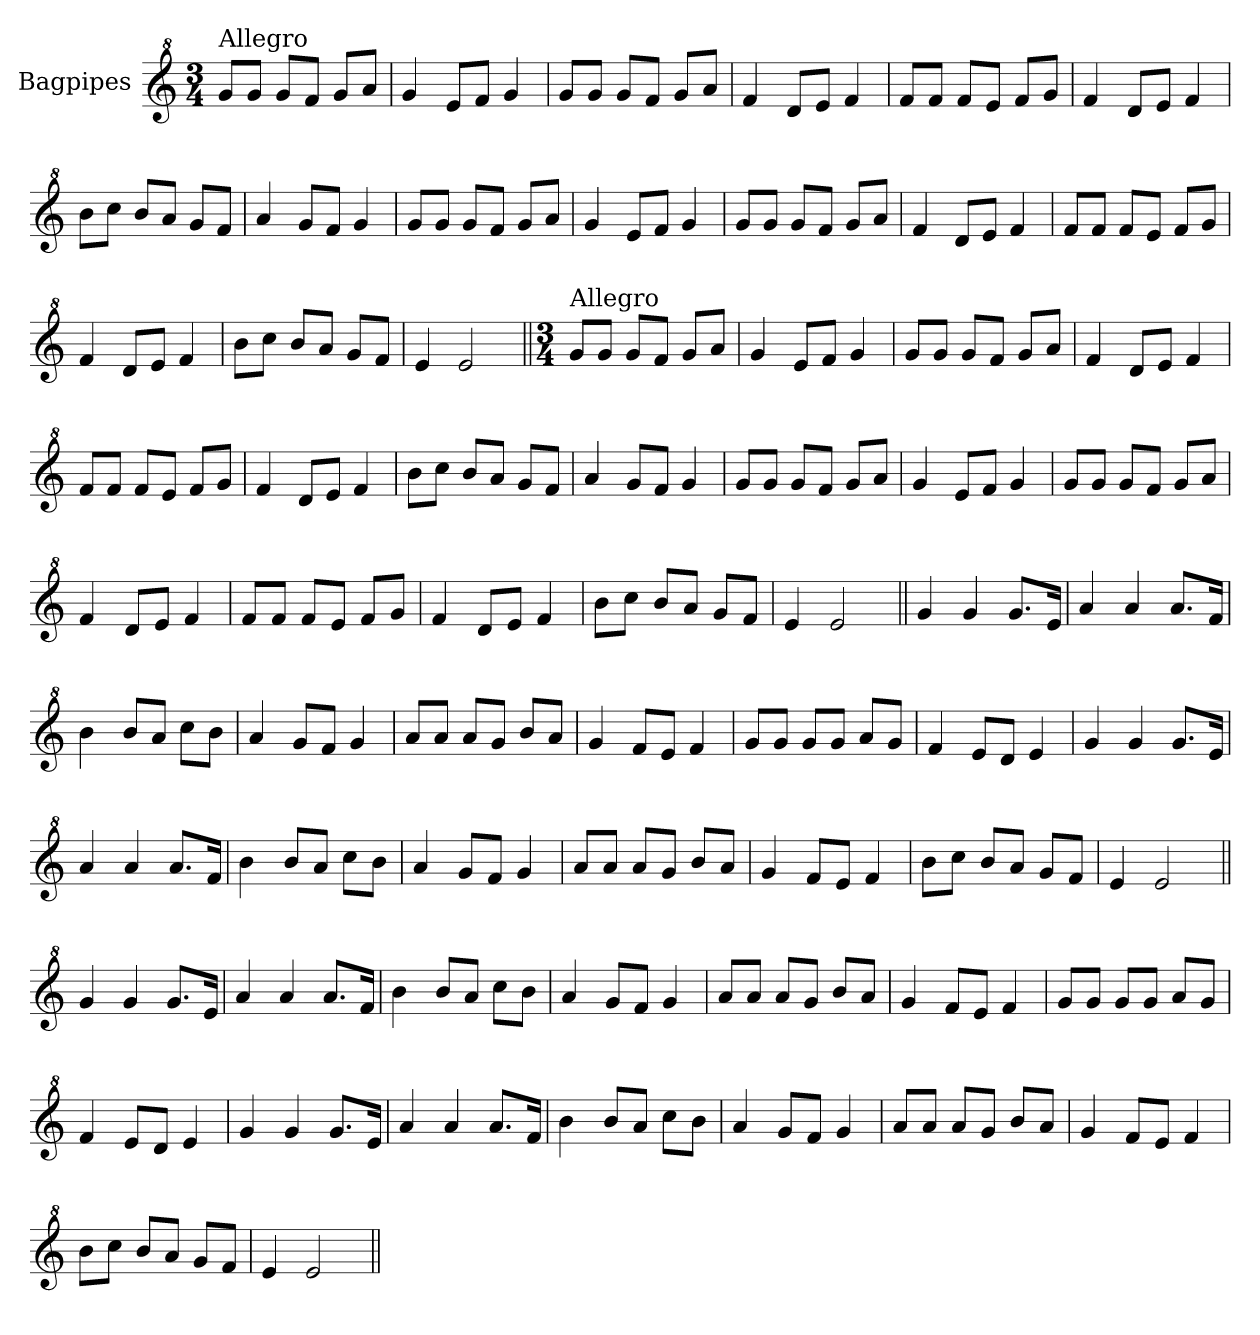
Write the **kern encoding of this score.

**kern
*part1
*staff1
*I"Bagpipes
*I'Bag
*clefG^2
*k[]
*M3/4
=1
!LO:TX:a:t=Allegro
8ggL
8ggJ
8ggL
8ffJ
8ggL
8aaJ
=
4gg
8eeL
8ffJ
4gg
=
8ggL
8ggJ
8ggL
8ffJ
8ggL
8aaJ
=
4ff
8ddL
8eeJ
4ff
=
8ffL
8ffJ
8ffL
8eeJ
8ffL
8ggJ
=
4ff
8ddL
8eeJ
4ff
=
8bbL
8cccJ
8bbL
8aaJ
8ggL
8ffJ
=
4aa
8ggL
8ffJ
4gg
=
8ggL
8ggJ
8ggL
8ffJ
8ggL
8aaJ
=
4gg
8eeL
8ffJ
4gg
=
8ggL
8ggJ
8ggL
8ffJ
8ggL
8aaJ
=
4ff
8ddL
8eeJ
4ff
=
8ffL
8ffJ
8ffL
8eeJ
8ffL
8ggJ
=
4ff
8ddL
8eeJ
4ff
=
8bbL
8cccJ
8bbL
8aaJ
8ggL
8ffJ
=
4ee
2ee
=||
*M3/4
!LO:TX:a:t=Allegro
8ggL
8ggJ
8ggL
8ffJ
8ggL
8aaJ
=
4gg
8eeL
8ffJ
4gg
=
8ggL
8ggJ
8ggL
8ffJ
8ggL
8aaJ
=
4ff
8ddL
8eeJ
4ff
=
8ffL
8ffJ
8ffL
8eeJ
8ffL
8ggJ
=
4ff
8ddL
8eeJ
4ff
=
8bbL
8cccJ
8bbL
8aaJ
8ggL
8ffJ
=
4aa
8ggL
8ffJ
4gg
=
8ggL
8ggJ
8ggL
8ffJ
8ggL
8aaJ
=
4gg
8eeL
8ffJ
4gg
=
8ggL
8ggJ
8ggL
8ffJ
8ggL
8aaJ
=
4ff
8ddL
8eeJ
4ff
=
8ffL
8ffJ
8ffL
8eeJ
8ffL
8ggJ
=
4ff
8ddL
8eeJ
4ff
=
8bbL
8cccJ
8bbL
8aaJ
8ggL
8ffJ
=
4ee
2ee
=||
4gg
4gg
8.ggL
16eeJk
=
4aa
4aa
8.aaL
16ffJk
=
4bb
8bbL
8aaJ
8cccL
8bbJ
=
4aa
8ggL
8ffJ
4gg
=
8aaL
8aaJ
8aaL
8ggJ
8bbL
8aaJ
=
4gg
8ffL
8eeJ
4ff
=
8ggL
8ggJ
8ggL
8ggJ
8aaL
8ggJ
=
4ff
8eeL
8ddJ
4ee
=
4gg
4gg
8.ggL
16eeJk
=
4aa
4aa
8.aaL
16ffJk
=
4bb
8bbL
8aaJ
8cccL
8bbJ
=
4aa
8ggL
8ffJ
4gg
=
8aaL
8aaJ
8aaL
8ggJ
8bbL
8aaJ
=
4gg
8ffL
8eeJ
4ff
=
8bbL
8cccJ
8bbL
8aaJ
8ggL
8ffJ
=
4ee
2ee
=||
4gg
4gg
8.ggL
16eeJk
=
4aa
4aa
8.aaL
16ffJk
=
4bb
8bbL
8aaJ
8cccL
8bbJ
=
4aa
8ggL
8ffJ
4gg
=
8aaL
8aaJ
8aaL
8ggJ
8bbL
8aaJ
=
4gg
8ffL
8eeJ
4ff
=
8ggL
8ggJ
8ggL
8ggJ
8aaL
8ggJ
=
4ff
8eeL
8ddJ
4ee
=
4gg
4gg
8.ggL
16eeJk
=
4aa
4aa
8.aaL
16ffJk
=
4bb
8bbL
8aaJ
8cccL
8bbJ
=
4aa
8ggL
8ffJ
4gg
=
8aaL
8aaJ
8aaL
8ggJ
8bbL
8aaJ
=
4gg
8ffL
8eeJ
4ff
=
8bbL
8cccJ
8bbL
8aaJ
8ggL
8ffJ
=
4ee
2ee
=||
*-
